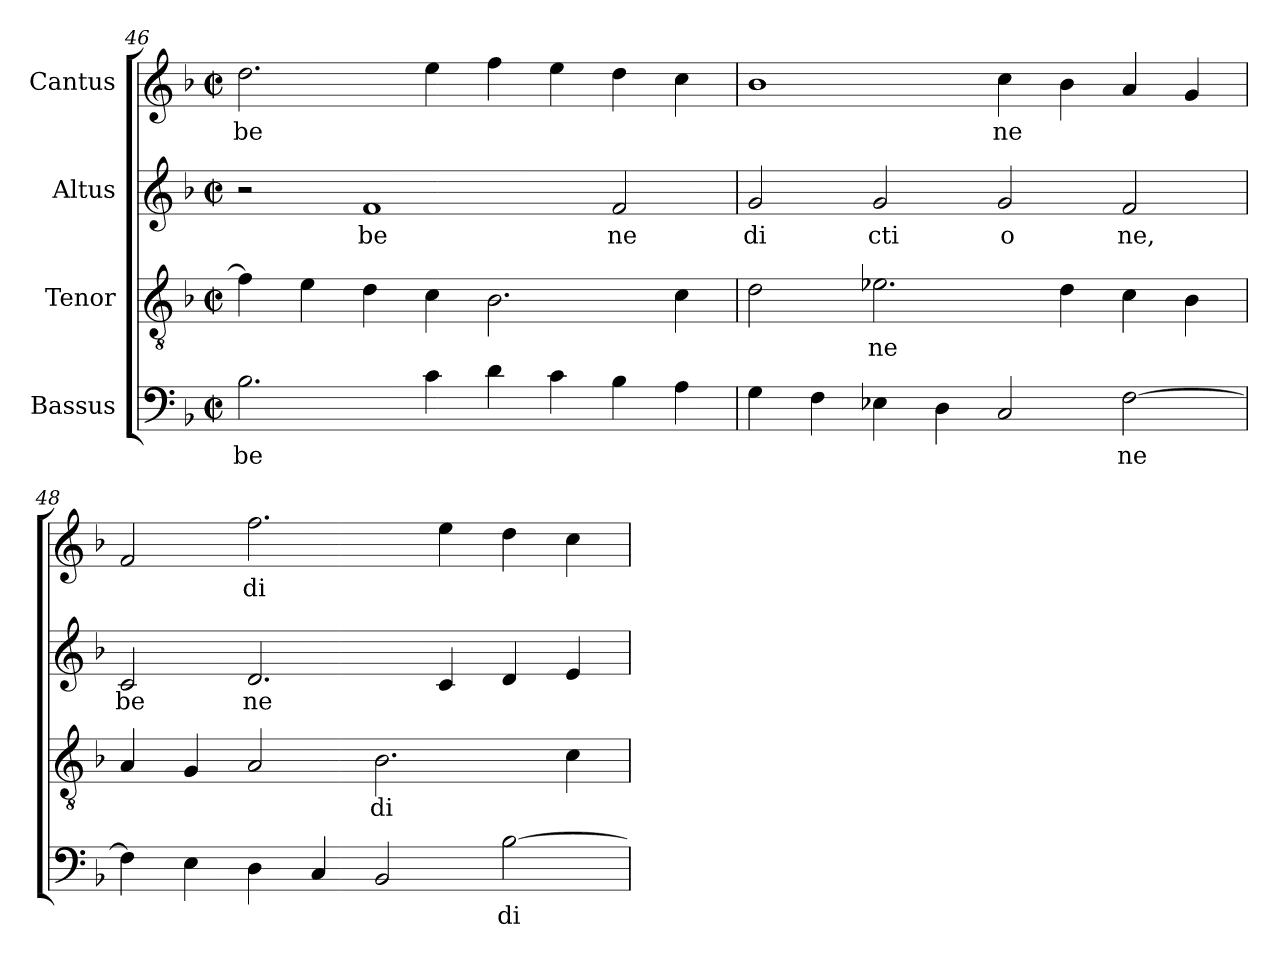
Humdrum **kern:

**kern	**text	**kern	**text	**kern	**text	**kern	**text
*part4	*part4	*part3	*part3	*part2	*part2	*part1	*part1
*staff4	*staff4	*staff3	*staff3	*staff2	*staff2	*staff1	*staff1
*I"Bassus	*	*I"Tenor	*	*I"Altus	*	*I"Cantus	*
*clefF4	*	*clefGv2	*	*clefG2	*	*clefG2	*
*k[b-]	*	*k[b-]	*	*k[b-]	*	*k[b-]	*
*F:	*	*F:	*	*F:	*	*F:	*
*M2/2	*	*M2/2	*	*M2/2	*	*M2/2	*
*met(c|)	*	*met(c|)	*	*met(c|)	*	*met(c|)	*
=46	=46	=46	=46	=46	=46	=46	=46
!	!LO:LY:b:cj	!	!LO:LY:b:cj	!	!	!	!LO:LY:b:cj
2.B-\	be-	4f\]	.	2r	.	2.dd\	be
!	!	!	!LO:LY:b:cj	!	!	!	!
.	.	4e\	.	.	.	.	.
!	!	!	!LO:LY:b:cj	!	!LO:LY:b:cj	!	!
.	.	4d\	.	1f	be	.	.
!	!LO:LY:b:cj	!	!LO:LY:b:cj	!	!	!	!LO:LY:b:cj
4c\	--	4c\	.	.	.	4ee\	.
!	!LO:LY:b:cj	!	!LO:LY:b:cj	!	!	!	!LO:LY:b:cj
4d\	--	2.B-\	.	.	.	4ff\	.
!	!LO:LY:b:cj	!	!	!	!	!	!LO:LY:b:cj
4c\	--	.	.	.	.	4ee\	.
!	!LO:LY:b:cj	!	!	!	!LO:LY:b:cj	!	!LO:LY:b:cj
4B-\	--	.	.	2f/	ne	4dd\	.
!	!LO:LY:b:cj	!	!LO:LY:b:cj	!	!	!	!LO:LY:b:cj
4A\	--	4c\	.	.	.	4cc\	.
=47	=47	=47	=47	=47	=47	=47	=47
!	!LO:LY:b:cj	!	!LO:LY:b:cj	!	!LO:LY:b:cj	!	!LO:LY:b:cj
4G\	--	2d\	.	2g/	di	1b-	.
!	!LO:LY:b:cj	!	!	!	!	!	!
4F\	--	.	.	.	.	.	.
!	!LO:LY:b:cj	!	!LO:LY:b:cj	!	!LO:LY:b:cj	!	!
4E-X\	--	2.e-X\	ne	2g/	cti	.	.
!	!LO:LY:b:cj	!	!	!	!	!	!
4D\	--	.	.	.	.	.	.
!	!LO:LY:b:cj	!	!	!	!LO:LY:b:cj	!	!LO:LY:b:cj
2C/	--	.	.	2g/	o	4cc\	ne
!	!	!	!LO:LY:b:cj	!	!	!	!LO:LY:b:cj
.	.	4d\	.	.	.	4b-\	.
!	!LO:LY:b:cj	!	!LO:LY:b:cj	!	!LO:LY:b:cj	!	!LO:LY:b:cj
[>2F\	-ne-	4c\	.	2f/	ne,	4a/	.
!	!	!	!LO:LY:b:cj	!	!	!	!LO:LY:b:cj
.	.	4B-\	.	.	.	4g/	.
!!LO:PB:g=z
=48	=48	=48	=48	=48	=48	=48	=48
!	!LO:LY:b:cj	!	!LO:LY:b:cj	!	!LO:LY:b:cj	!	!LO:LY:b:cj
4F\]	--	4A/	.	2c/	be	2f/	.
!	!LO:LY:b:cj	!	!LO:LY:b:cj	!	!	!	!
4E\	--	4G/	.	.	.	.	.
!	!LO:LY:b:cj	!	!LO:LY:b:cj	!	!LO:LY:b:cj	!	!LO:LY:b:cj
4D\	--	2A/	.	2.d/	ne	2.ff\	di-
!	!LO:LY:b:cj	!	!	!	!	!	!
4C/	--	.	.	.	.	.	.
!	!LO:LY:b:cj	!	!LO:LY:b:cj	!	!	!	!
2BB-/	--	2.B-\	di-	.	.	.	.
!	!	!	!	!	!LO:LY:b:cj	!	!LO:LY:b:cj
.	.	.	.	4c/	.	4ee\	--
!	!LO:LY:b:cj	!	!	!	!LO:LY:b:cj	!	!LO:LY:b:cj
[>2B-\	-di	.	.	4d/	.	4dd\	--
!	!	!	!LO:LY:b:cj	!	!LO:LY:b:cj	!	!LO:LY:b:cj
.	.	4c\	--	4e/	.	4cc\	--
=	=	=	=	=	=	=	=
*-	*-	*-	*-	*-	*-	*-	*-
